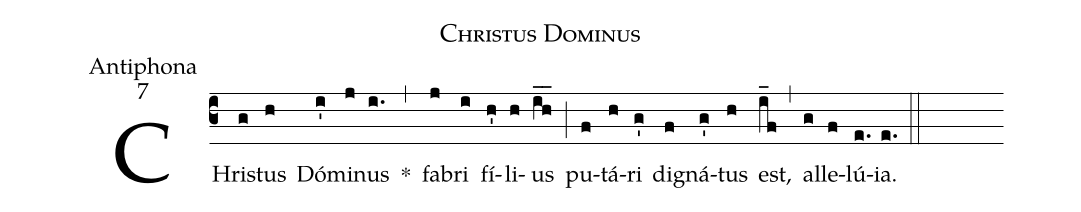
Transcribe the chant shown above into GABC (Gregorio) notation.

name:Christus Dominus;
office-part:Antiphona;
mode:7;
%%
(c3) CHri(g)stus(h) Dó(i')mi(j)nus(i.) *(,) fa(j)bri(i) fí(h')li(h)us(ih__) (;) pu(f)tá(h)ri(g') di(f)gná(g')tus(h) est,(i_f) (,) al(g)le(f)lú(e.)ia.(e.) (::)
